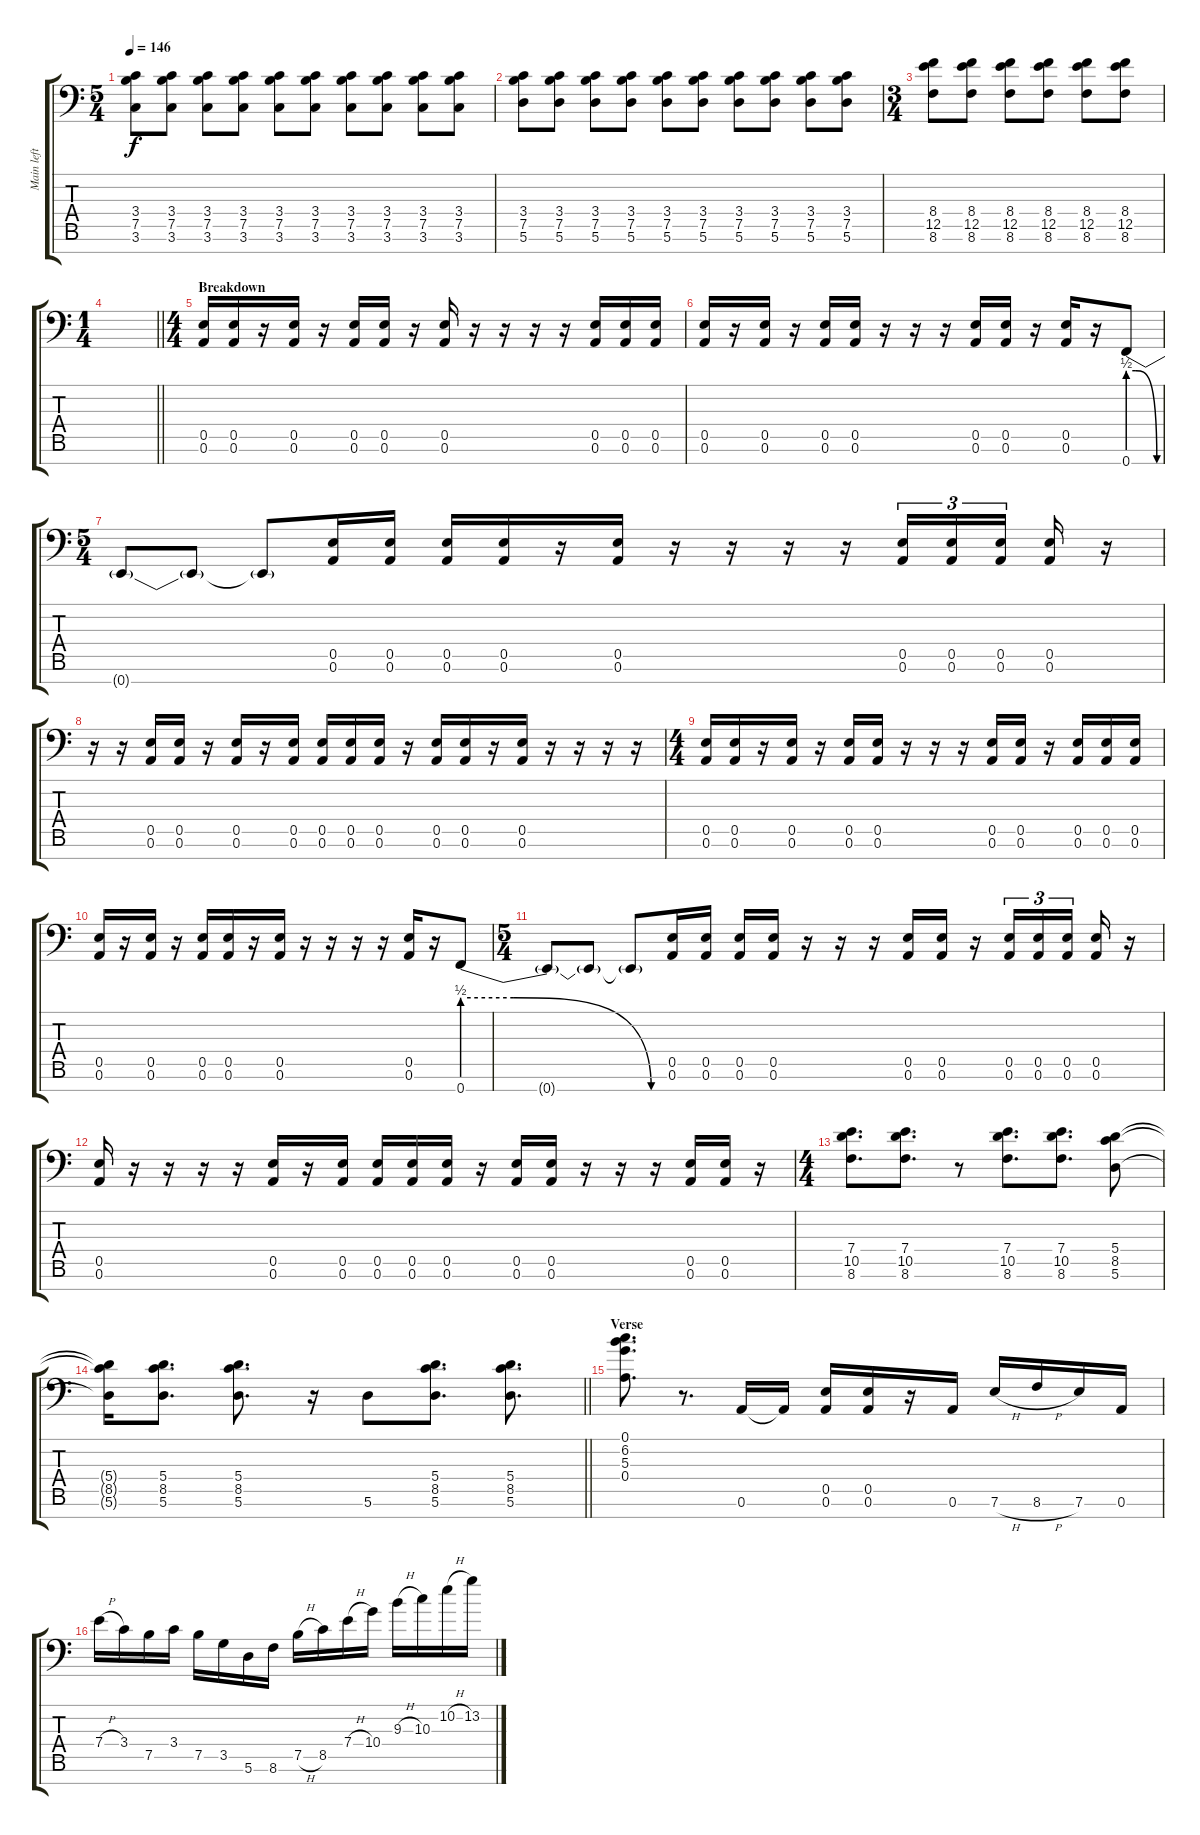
\track ("Main left" "Main left") {instrument distortionguitar}
\staff {score tabs}
\tuning (B3 Gb3 D3 A2 E2 A1 E1) {hide}
\ts (5 4)
\tempo 146
\clef f4
\ks aminor
(3.4 7.5 3.6).8{dy f} (3.4 7.5 3.6).8 (3.4 7.5 3.6).8 (3.4 7.5 3.6).8 (3.4 7.5 3.6).8 (3.4 7.5 3.6).8 (3.4 7.5 3.6).8 (3.4 7.5 3.6).8 (3.4 7.5 3.6).8 (3.4 7.5 3.6).8 |
(3.4 7.5 5.6).8 (3.4 7.5 5.6).8 (3.4 7.5 5.6).8 (3.4 7.5 5.6).8 (3.4 7.5 5.6).8 (3.4 7.5 5.6).8 (3.4 7.5 5.6).8 (3.4 7.5 5.6).8 (3.4 7.5 5.6).8 (3.4 7.5 5.6).8 |
\ts (3 4)
(8.4 12.5 8.6).8 (8.4 12.5 8.6).8 (8.4 12.5 8.6).8 (8.4 12.5 8.6).8 (8.4 12.5 8.6).8 (8.4 12.5 8.6).8 |
\ts (1 4)
\barLineRight lightlight
|
\ts (4 4)
\section ("" "Breakdown")
(0.5 0.6).16 (0.5 0.6).16 r.16 (0.5 0.6).16 r.16 (0.5 0.6).16 (0.5 0.6).16 r.16 (0.5 0.6).16 r.16 r.16 r.16 r.16 (0.5 0.6).16 (0.5 0.6).16 (0.5 0.6).16 |
(0.5 0.6).16 r.16 (0.5 0.6).16 r.16 (0.5 0.6).16 (0.5 0.6).16 r.16 r.16 r.16 (0.5 0.6).16 (0.5 0.6).16 r.16 (0.5 0.6).16 r.16 0.7{be (custom 0 2 15 2 55 0 60 0)}.8 |
\ts (5 4)
0.7{t}.8 0.7{t}.8 0.7{t}.8 (0.5 0.6).16 (0.5 0.6).16 (0.5 0.6).16 (0.5 0.6).16 r.16 (0.5 0.6).16 r.16 r.16 r.16 r.16 (0.5 0.6).16{tu (3 2)} (0.5 0.6).16{tu (3 2)} (0.5 0.6).16{tu (3 2) beam splitsecondary} (0.5 0.6).16 r.16 |
r.16 r.16 (0.5 0.6).16 (0.5 0.6).16 r.16 (0.5 0.6).16 r.16 (0.5 0.6).16 (0.5 0.6).16 (0.5 0.6).16 (0.5 0.6).16 r.16 (0.5 0.6).16 (0.5 0.6).16 r.16 (0.5 0.6).16 r.16 r.16 r.16 r.16 |
\ts (4 4)
(0.5 0.6).16 (0.5 0.6).16 r.16 (0.5 0.6).16 r.16 (0.5 0.6).16 (0.5 0.6).16 r.16 r.16 r.16 (0.5 0.6).16 (0.5 0.6).16 r.16 (0.5 0.6).16 (0.5 0.6).16 (0.5 0.6).16 |
(0.5 0.6).16 r.16 (0.5 0.6).16 r.16 (0.5 0.6).16 (0.5 0.6).16 r.16 (0.5 0.6).16 r.16 r.16 r.16 r.16 (0.5 0.6).16 r.16 0.7{be (custom 0 2 15 2 55 0 60 0)}.8 |
\ts (5 4)
0.7{t}.8 0.7{t}.8 0.7{t}.8 (0.5 0.6).16 (0.5 0.6).16 (0.5 0.6).16 (0.5 0.6).16 r.16 r.16 r.16 (0.5 0.6).16 (0.5 0.6).16 r.16 (0.5 0.6).16{tu (3 2)} (0.5 0.6).16{tu (3 2)} (0.5 0.6).16{tu (3 2) beam splitsecondary} (0.5 0.6).16 r.16 |
(0.5 0.6).16 r.16 r.16 r.16 r.16 (0.5 0.6).16 r.16 (0.5 0.6).16 (0.5 0.6).16 (0.5 0.6).16 (0.5 0.6).16 r.16 (0.5 0.6).16 (0.5 0.6).16 r.16 r.16 r.16 (0.5 0.6).16 (0.5 0.6).16 r.16 |
\ts (4 4)
(7.4 10.5 8.6).8{d} (7.4 10.5 8.6).8{d} r.8 (7.4 10.5 8.6).8{d} (7.4 10.5 8.6).8{d} (5.4 8.5 5.6).8 |
\barLineRight lightlight
(5.4{t} 8.5{t} 5.6{t}).16 (5.4 8.5 5.6).8{d} (5.4 8.5 5.6).8{d} r.16 5.6.8 (5.4 8.5 5.6).8{d} (5.4 8.5 5.6).8{d} |
\section ("" "Verse")
(0.1 6.2 5.3 0.4).8{d} r.8{d} 0.6.16 0.6{t}.16 (0.5 0.6).16 (0.5 0.6).16 r.16 0.6.16 7.6{h}.16 8.6{h}.16 7.6.16 0.6.16 |
7.4{h}.16 3.4.16 7.5.16 3.4.16 7.5.16 3.5.16 5.6.16 8.6.16 7.5{h}.16 8.5.16 7.4{h}.16 10.4.16 9.3{h}.16 10.3.16 10.2{h}.16 13.2.16
